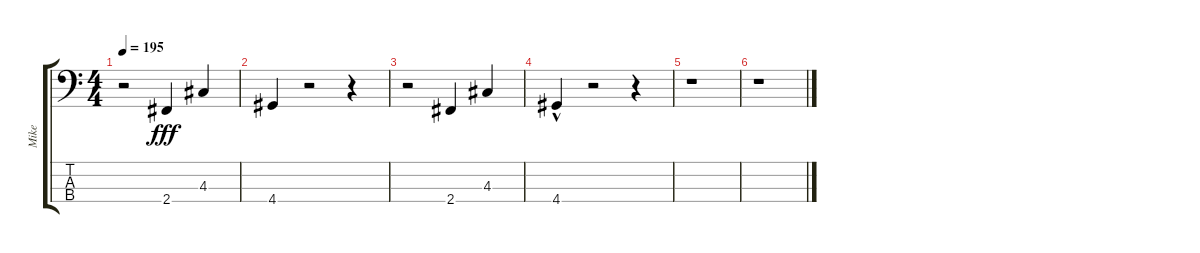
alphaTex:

\track ("Mike" "Mike") {instrument electricbasspick}
\staff {score tabs}
\tuning (G2 D2 A1 E1) {hide}
\ts (4 4)
\tempo 195
\clef f4
\ks c
r.2{dy fff} 2.4.4 4.3.4 |
4.4.4 r.2 r.4 |
r.2 2.4.4 4.3.4 |
4.4{hac}.4 r.2 r.4 |
r.1 |
r.1
